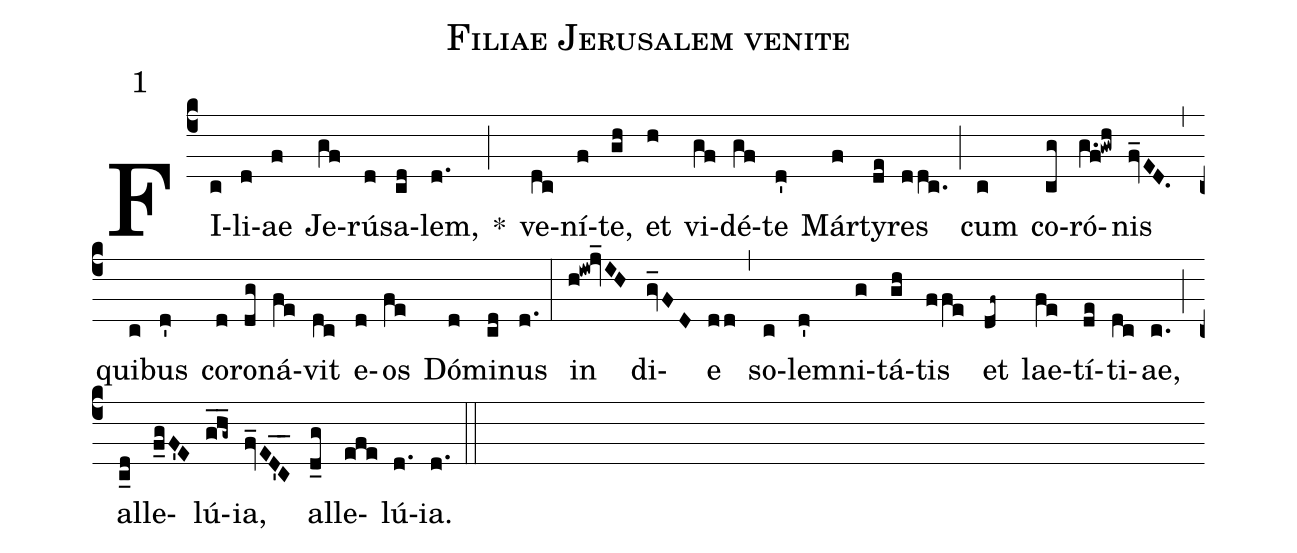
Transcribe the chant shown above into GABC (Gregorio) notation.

name:Filiae Jerusalem venite;
mode:1;
annotation:1;
office-part:Antiphonae;
%%
(c4) FI(c)li(d)ae(f) Je(gf)rú(d)sa(cd)lem,(d.) *(;) ve(dc)ní(f)te,(gh) et(h) vi(gf)dé(gf)te(d') Már(f)ty(de)res(ddc.) (;) cum(c) co(cg)ró(g.f!gwh)nis(fv_ED.) (,) qui(c)bus(d') co(d)ro(dg)ná(fe)vit(dc) e(d)os(fe) Dó(d)mi(cd)nus(d.) (:) in(h!iw!jv_IH) di(gv_FD)e(dd) (,) so(c)le(d')mni(g)tá(gh)tis(ffe) et(df~) lae(fe)tí(de)ti(dc)ae,(c.) (;) al(c_d)le(f_gF'E)lú(g_h_g~)ia,(fv_ED'C__) al(d_g)le(efe)lú(d.)ia.(d.) (::)
